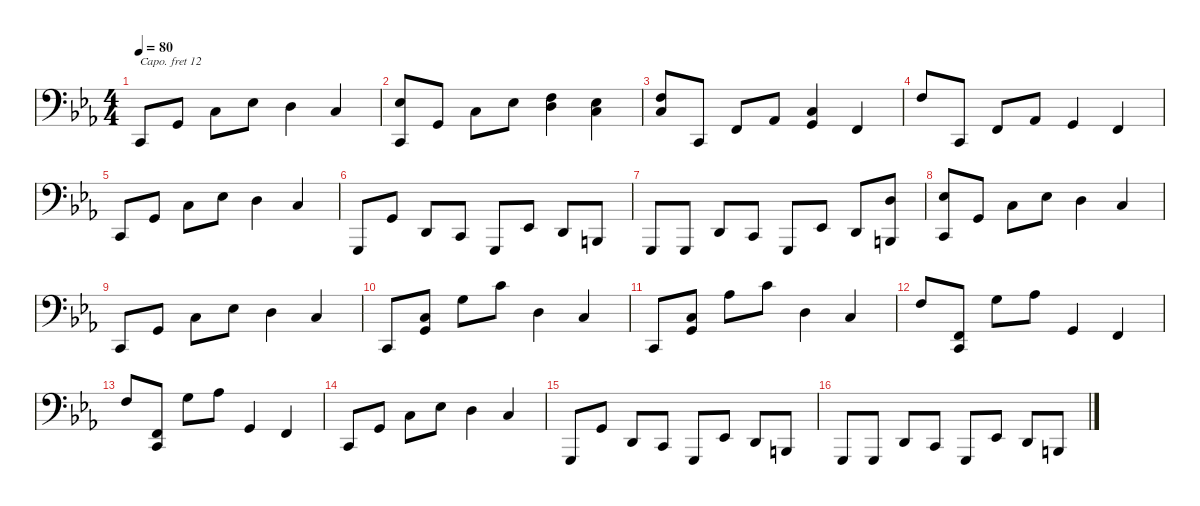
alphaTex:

\defaultSystemsLayout 4
\hideDynamics
\bracketExtendMode groupsimilarinstruments
\singleTrackTrackNamePolicy hidden
\multiTrackTrackNamePolicy hidden
\firstSystemTrackNameMode fullname
\otherSystemsTrackNameOrientation horizontal
\extendBarLines
\track ("Left Hand-bu" "pno.") {mute instrument acousticgrandpiano}
\staff {score}
\capo 12
\tuning (C3 G2 C2 G1 C1 G0 C-1)
\ts (4 4)
\beaming (8 2 2 2 2)
\tempo 80
\clef f4
\ks cminor
0.5{acc forcenatural}.8{dy f instrument acousticgrandpiano} 0.4{acc forcenatural}.8 0.3{acc forcenatural}.8 3.3{acc b}.8 2.3{acc forcenatural}.4 0.3{acc forcenatural}.4 |
(3.3{acc b} 0.5{acc forcenatural}).8 0.4{acc forcenatural}.8 0.3{acc forcenatural}.8 3.3{acc b}.8 (5.3{acc forcenatural} 7.4{acc forcenatural}).4 (3.3{acc b} 5.4{acc forcenatural}).4 |
(0.3{acc forcenatural} 17.7{acc forcenatural}).8 0.5{acc forcenatural}.8 5.5{acc forcenatural}.8 1.4{acc b}.8 (0.3{acc forcenatural} 0.4{acc forcenatural}).4 5.5{acc forcenatural}.4 |
17.7{acc forcenatural}.8 0.5{acc forcenatural}.8 5.5{acc forcenatural}.8 1.4{acc b}.8 0.4{acc forcenatural}.4 5.5{acc forcenatural}.4 |
0.5{acc forcenatural}.8 0.4{acc forcenatural}.8 0.3{acc forcenatural}.8 3.3{acc b}.8 2.3{acc forcenatural}.4 0.3{acc forcenatural}.4 |
\tempo (100 hide)
0.6{acc forcenatural}.8 0.4{acc forcenatural}.8 2.5{acc forcenatural}.8 0.5{acc forcenatural}.8 0.6{acc forcenatural}.8 3.5{acc b}.8 2.5{acc forcenatural}.8 4.6{acc forcenatural}.8 |
\tempo (95 0.625 hide)
\tempo (90 0.75 hide)
\tempo (78 0.875 hide)
0.6{acc forcenatural}.8 0.6{acc forcenatural}.8 2.5{acc forcenatural}.8 0.5{acc forcenatural}.8 0.6{acc forcenatural}.8 3.5{acc b}.8 2.5{acc forcenatural}.8 (2.3{acc forcenatural} 4.6{acc forcenatural}).8 |
\tempo (80 hide)
(3.3{acc b} 0.5{acc forcenatural}).8 0.4{acc forcenatural}.8 0.3{acc forcenatural}.8 3.3{acc b}.8 2.3{acc forcenatural}.4 0.3{acc forcenatural}.4 |
0.5{acc forcenatural}.8 0.4{acc forcenatural}.8 0.3{acc forcenatural}.8 3.3{acc b}.8 2.3{acc forcenatural}.4 0.3{acc forcenatural}.4 |
0.5{acc forcenatural}.8 (0.3{acc forcenatural} 0.4{acc forcenatural}).8 0.2{acc forcenatural}.8 0.1{acc forcenatural}.8 2.3{acc forcenatural}.4 0.3{acc forcenatural}.4 |
0.5{acc forcenatural}.8 (0.3{acc forcenatural} 0.4{acc forcenatural}).8 1.2{acc b}.8 0.1{acc forcenatural}.8 2.3{acc forcenatural}.4 0.3{acc forcenatural}.4 |
17.7{acc forcenatural}.8 (0.5{acc forcenatural} 10.6{acc forcenatural}).8 0.2{acc forcenatural}.8 1.2{acc b}.8 0.4{acc forcenatural}.4 5.5{acc forcenatural}.4 |
17.7{acc forcenatural}.8 (0.5{acc forcenatural} 10.6{acc forcenatural}).8 0.2{acc forcenatural}.8 1.2{acc b}.8 0.4{acc forcenatural}.4 5.5{acc forcenatural}.4 |
0.5{acc forcenatural}.8 0.4{acc forcenatural}.8 0.3{acc forcenatural}.8 3.3{acc b}.8 2.3{acc forcenatural}.4 0.3{acc forcenatural}.4 |
\tempo (100 hide)
0.6{acc forcenatural}.8 0.4{acc forcenatural}.8 2.5{acc forcenatural}.8 0.5{acc forcenatural}.8 0.6{acc forcenatural}.8 3.5{acc b}.8 2.5{acc forcenatural}.8 4.6{acc forcenatural}.8 |
\tempo (95 0.25 hide)
\tempo (90 0.375 hide)
\tempo (86 0.5 hide)
\tempo (60 0.625 hide)
\tempo (40 0.875 hide)
0.6{acc forcenatural}.8 0.6{acc forcenatural}.8 2.5{acc forcenatural}.8 0.5{acc forcenatural}.8 0.6{acc forcenatural}.8 3.5{acc b}.8 2.5{acc forcenatural}.8 4.6{acc forcenatural}.8
